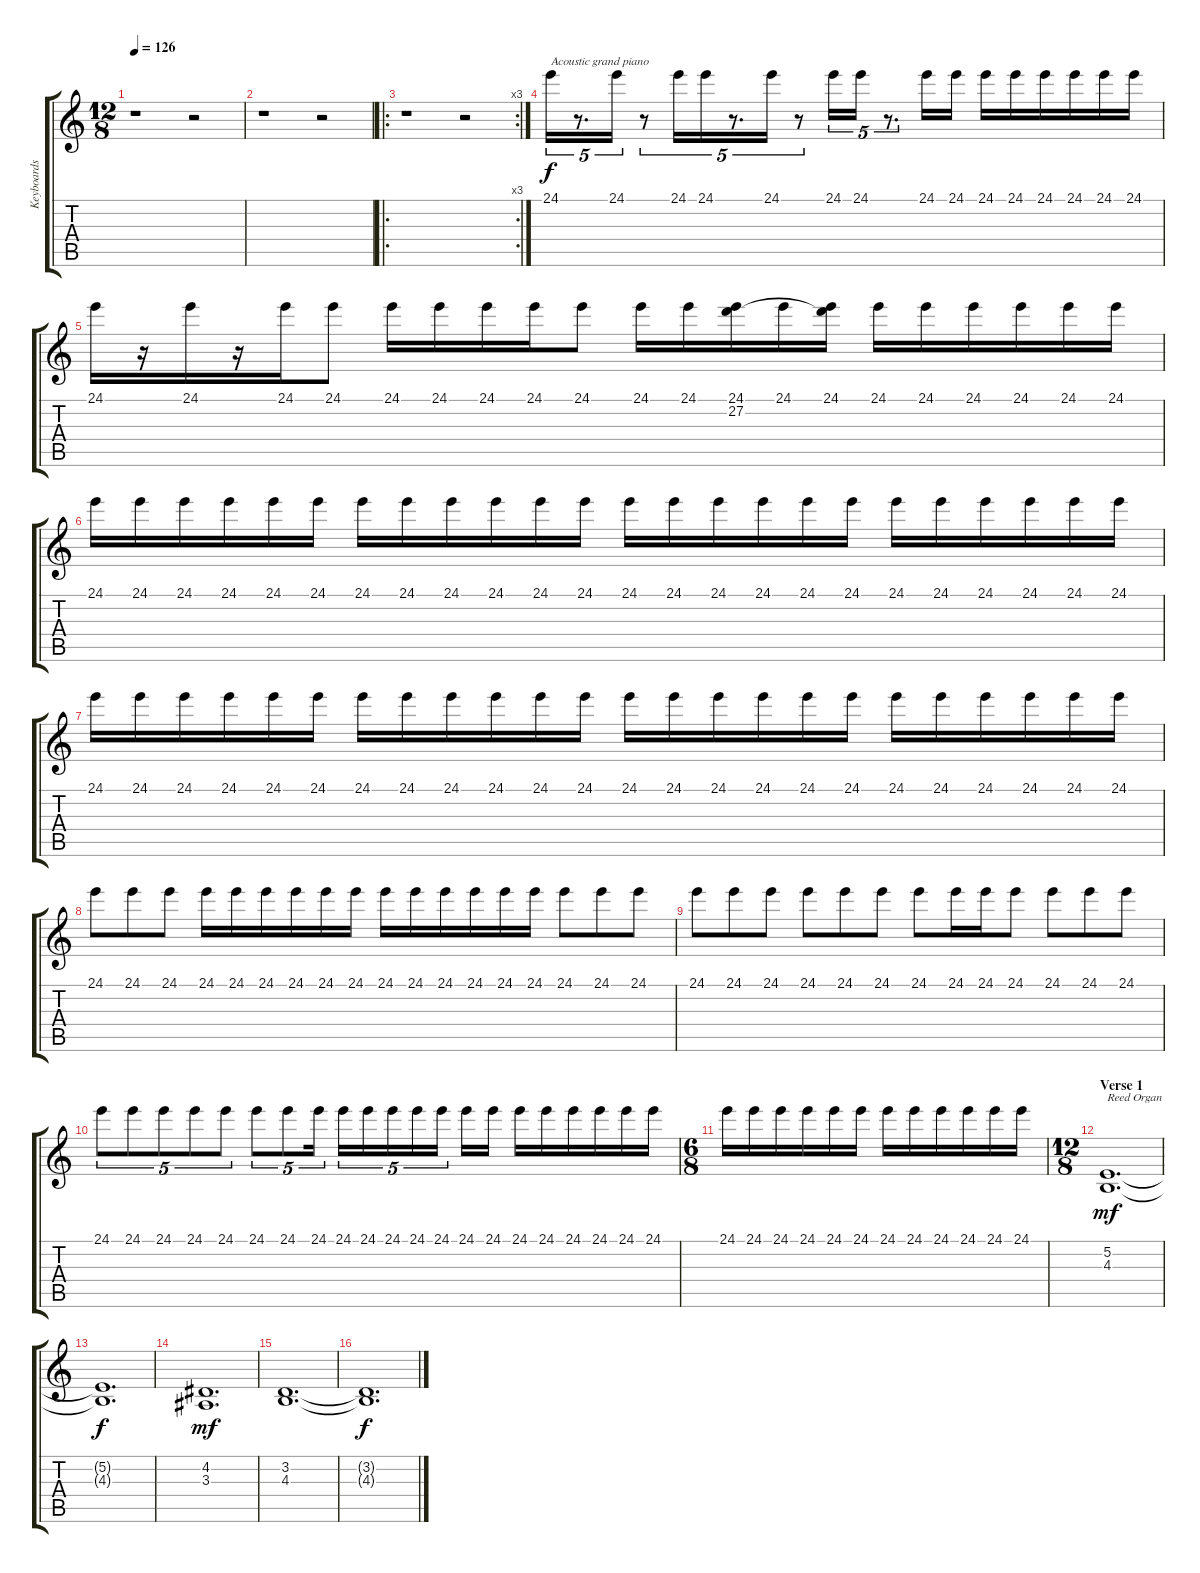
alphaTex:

\track ("Keyboards" "Keyboards") {instrument reedorgan}
\staff {score tabs}
\tuning (E4 B3 G3 D3 A2 E2) {hide}
\ts (12 8)
\tempo 126
\clef g2
\ks c
r.1{dy f instrument reedorgan} r.2 |
r.1 r.2 |
\ro
\rc 3
r.1 r.2 |
24.1.16{tu (5 4) txt "Acoustic grand piano" instrument acousticgrandpiano} r.8{d tu (5 4)} 24.1.16{tu (5 4)} r.8{tu (5 4)} 24.1.16{tu (5 4)} 24.1.16{tu (5 4)} r.8{d tu (5 4)} 24.1.16{tu (5 4)} r.8{tu (5 4)} 24.1.16{tu (5 4)} 24.1.16{tu (5 4)} r.8{d tu (5 4)} 24.1.16 24.1.16 24.1.16 24.1.16 24.1.16 24.1.16 24.1.16 24.1.16 |
24.1.16 r.16 24.1.16 r.16 24.1.16 24.1.8 24.1.16 24.1.16 24.1.16 24.1.16 24.1.8 24.1.16 24.1.16 (24.1 27.2).16 24.1.16 (24.1 27.2{t}).16 24.1.16 24.1.16 24.1.16 24.1.16 24.1.16 24.1.16 |
24.1.16 24.1.16 24.1.16 24.1.16 24.1.16 24.1.16 24.1.16 24.1.16 24.1.16 24.1.16 24.1.16 24.1.16 24.1.16 24.1.16 24.1.16 24.1.16 24.1.16 24.1.16 24.1.16 24.1.16 24.1.16 24.1.16 24.1.16 24.1.16 |
24.1.16 24.1.16 24.1.16 24.1.16 24.1.16 24.1.16 24.1.16 24.1.16 24.1.16 24.1.16 24.1.16 24.1.16 24.1.16 24.1.16 24.1.16 24.1.16 24.1.16 24.1.16 24.1.16 24.1.16 24.1.16 24.1.16 24.1.16 24.1.16 |
24.1.8 24.1.8 24.1.8 24.1.16 24.1.16 24.1.16 24.1.16 24.1.16 24.1.16 24.1.16 24.1.16 24.1.16 24.1.16 24.1.16 24.1.16 24.1.8 24.1.8 24.1.8 |
24.1.8 24.1.8 24.1.8 24.1.8 24.1.8 24.1.8 24.1.8 24.1.16 24.1.16 24.1.8 24.1.8 24.1.8 24.1.8 |
24.1.8{tu (5 4)} 24.1.8{tu (5 4)} 24.1.8{tu (5 4)} 24.1.8{tu (5 4)} 24.1.8{tu (5 4)} 24.1.8{tu (5 4)} 24.1.8{tu (5 4)} 24.1.16{tu (5 4)} 24.1.16{tu (5 4)} 24.1.16{tu (5 4)} 24.1.16{tu (5 4)} 24.1.16{tu (5 4)} 24.1.16{tu (5 4)} 24.1.16 24.1.16 24.1.16 24.1.16 24.1.16 24.1.16 24.1.16 24.1.16 |
\ts (6 8)
24.1.16 24.1.16 24.1.16 24.1.16 24.1.16 24.1.16 24.1.16 24.1.16 24.1.16 24.1.16 24.1.16 24.1.16 |
\ts (12 8)
\section ("" "Verse 1")
(5.2 4.3).1{d txt "Reed Organ" dy mf instrument reedorgan} |
(5.2{t} 4.3{t}).1{d dy f} |
(4.2 3.3).1{d dy mf} |
(3.2 4.3).1{d} |
(3.2{t} 4.3{t}).1{d dy f}
